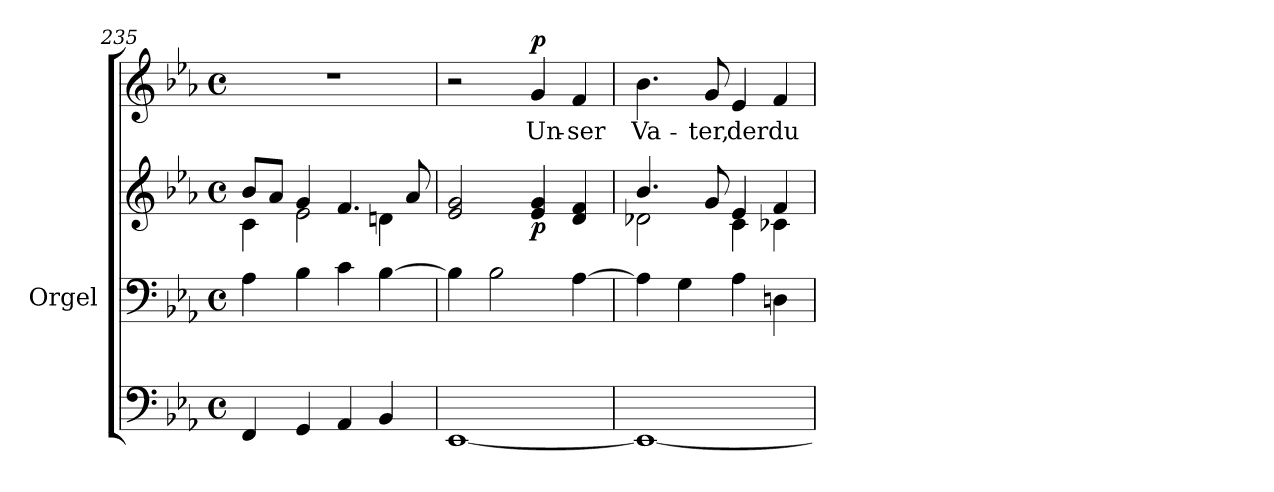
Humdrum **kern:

**kern	**kern	**kern	**dynam	**kern	**text	**dynam
*part3	*part2	*part2	*part2	*part1	*part1	*part1
*staff4	*staff3	*staff2	*staff2/3	*staff1	*staff1	*staff1
*	*I"Orgel	*	*	*	*	*
*	*I'Org.	*	*	*	*	*
*clefF4	*clefF4	*clefG2	*	*clefG2	*	*
*k[b-e-a-]	*k[b-e-a-]	*k[b-e-a-]	*	*k[b-e-a-]	*	*
*E-:	*E-:	*E-:	*	*E-:	*	*
*M4/4	*M4/4	*M4/4	*	*M4/4	*	*
*met(c)	*met(c)	*met(c)	*	*met(c)	*	*
=235	=235	=235	=235	=235	=235	=235
*	*	*^	*	*	*	*
4FF/	4A-\	8b-/L	4c\	.	1r	.	.
.	.	8a-/J	.	.	.	.	.
4GG/	4B-\	4g/	2e-\	.	.	.	.
4AA-/	4c\	4.f/	.	.	.	.	.
4BB-/	[4B-\	.	4dn\	.	.	.	.
.	.	8a-/	.	.	.	.	.
*	*	*v	*v	*	*	*	*
=236	=236	=236	=236	=236	=236	=236
[1EE-	4B-\]	2e-/ 2g/	.	2r	.	.
.	2B-\	.	.	.	.	.
!	!	!	!LO:DY:b	!	!LO:LY:b	!LO:DY:a
.	.	4e-/ 4g/	p	4g/	Un-	p
!	!	!	!	!	!LO:LY:b	!
.	[4A-\	4d/ 4f/	.	4f/	-ser	.
!!LO:LB:g=z
=237	=237	=237	=237	=237	=237	=237
*	*	*^	*	*	*	*
!	!	!	!	!	!	!LO:LY:b	!
1EE-_	4A-\]	4.b-/	2d-X\	.	4.b-\	Va-	.
.	4G\	.	.	.	.	.	.
!	!	!	!	!	!	!LO:LY:b	!
.	.	8g/	.	.	8g/	-ter,	.
!	!	!	!	!	!	!LO:LY:b	!
.	4A-\	4e-/	4c\	.	4e-/	der	.
!	!	!	!	!	!	!LO:LY:b	!
.	4Dn\	4f/	4c-X\	.	4f/	du	.
*	*	*v	*v	*	*	*	*
=	=	=	=	=	=	=
*-	*-	*-	*-	*-	*-	*-
